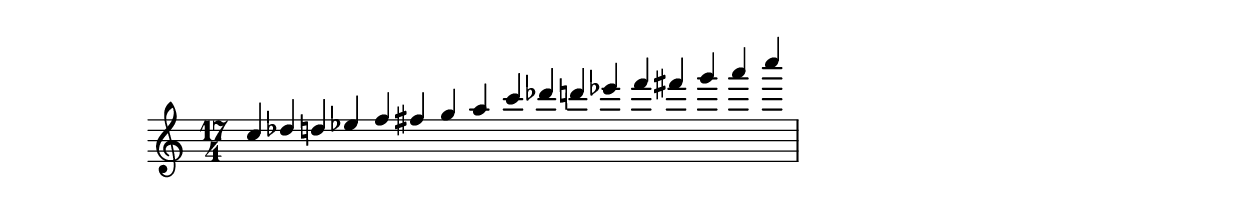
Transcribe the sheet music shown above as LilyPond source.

\version "2.18.2" \score { \new Staff << \new Voice { \set midiInstrument = #"piano" \voiceOne
 \key c \major \time 17/4
\override Voice.TextScript.font-size = #-4
 { c'' des'' d'' ees'' f'' fis'' g'' a'' c''' des''' d''' ees''' f''' fis''' g''' a''' c''''  } 
 } >> \layout { } \midi { \context { \Staff \remove "Staff_performer" }
\context { \Voice \consists "Staff_performer" } \tempo 2 = 60 } }
\paper{oddHeaderMarkup = ##f oddFooterMarkup = ##f}
